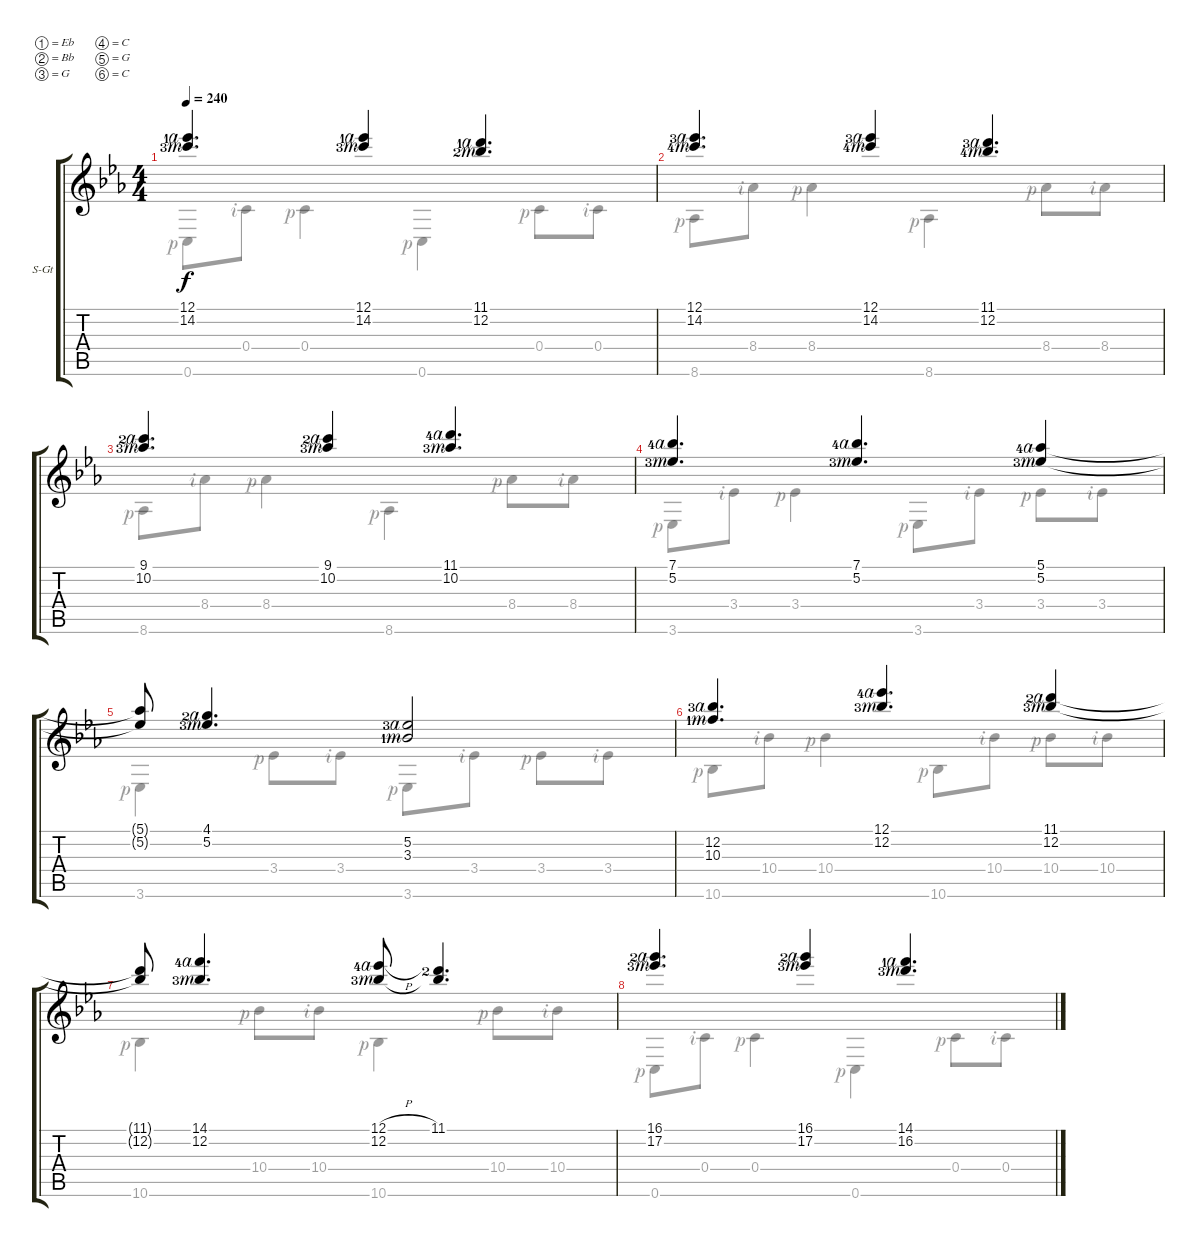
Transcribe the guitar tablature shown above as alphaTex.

\bracketExtendMode groupsimilarinstruments
\firstSystemTrackNameOrientation horizontal
\otherSystemsTrackNameOrientation horizontal
\track ("Track 1" "S-Gt") {instrument acousticguitarsteel}
\staff {score tabs}
\tuning (Eb4 Bb3 G3 C3 G2 C2)
\voice
\ts (4 4)
\tempo 240
\clef g2
\ks cminor
(12.1{lf 2 rf 4} 14.2{lf 4 rf 3}).4{d dy f} (12.1{lf 2 rf 4} 14.2{lf 4 rf 3}).4 (11.1{lf 2 rf 4} 12.2{lf 3 rf 3}).4{d} |
(12.1{lf 4 rf 4} 14.2{lf 5 rf 3}).4{d} (12.1{lf 4 rf 4} 14.2{lf 5 rf 3}).4 (11.1{lf 4 rf 4} 12.2{lf 5 rf 3}).4{d} |
(9.1{lf 3 rf 4} 10.2{lf 4 rf 3}).4{d} (9.1{lf 3 rf 4} 10.2{lf 4 rf 3}).4 (11.1{lf 5 rf 4} 10.2{lf 4 rf 3}).4{d} |
(7.1{lf 5 rf 4} 5.2{lf 4 rf 3}).4{d} (7.1{lf 5 rf 4} 5.2{lf 4 rf 3}).4{d} (5.1{lf 5 rf 4} 5.2{lf 4 rf 3}).4 |
(5.1{t} 5.2{t}).8 (4.1{lf 3 rf 4} 5.2{lf 4 rf 3}).4{d} (5.2{lf 4 rf 4} 3.3{lf 2 rf 3}).2 |
(12.2{lf 4 rf 4} 10.3{lf 2 rf 3}).4{d} (12.1{lf 5 rf 4} 12.2{lf 4 rf 3}).4{d} (11.1{lf 3 rf 4} 12.2{lf 4 rf 3}).4 |
(11.1{t} 12.2{t}).8 (14.1{lf 5 rf 4} 12.2{lf 4 rf 3}).4{d} (12.1{h lf 5 rf 4} 12.2{lf 4 rf 3}).8 (11.1{lf 3} 12.2{t}).4{d} |
(16.1{lf 3 rf 4} 17.2{lf 4 rf 3}).4{d} (16.1{lf 3 rf 4} 17.2{lf 4 rf 3}).4 (14.1{lf 2 rf 4} 16.2{lf 4 rf 3}).4{d}
\voice
\clef g2
\ottava regular
\simile none
\ks cminor
0.6{rf 1}.8{dy f} 0.4{rf 2}.8 0.4{rf 1}.4 0.6{rf 1}.4 0.4{rf 1}.8 0.4{rf 2}.8 |
8.6{rf 1}.8 8.4{rf 2}.8 8.4{rf 1}.4 8.6{rf 1}.4 8.4{rf 1}.8 8.4{rf 2}.8 |
8.6{rf 1}.8 8.4{rf 2}.8 8.4{rf 1}.4 8.6{rf 1}.4 8.4{rf 1}.8 8.4{rf 2}.8 |
3.6{rf 1}.8 3.4{rf 2}.8 3.4{rf 1}.4 3.6{rf 1}.8 3.4{rf 2}.8 3.4{rf 1}.8 3.4{rf 2}.8 |
3.6{rf 1}.4 3.4{rf 1}.8 3.4{rf 2}.8 3.6{rf 1}.8 3.4{rf 2}.8 3.4{rf 1}.8 3.4{rf 2}.8 |
10.6{rf 1}.8 10.4{rf 2}.8 10.4{rf 1}.4 10.6{rf 1}.8 10.4{rf 2}.8 10.4{rf 1}.8 10.4{rf 2}.8 |
10.6{rf 1}.4 10.4{rf 1}.8 10.4{rf 2}.8 10.6{rf 1}.4 10.4{rf 1}.8 10.4{rf 2}.8 |
0.6{rf 1}.8 0.4{rf 2}.8 0.4{rf 1}.4 0.6{rf 1}.4 0.4{rf 1}.8 0.4{rf 2}.8
